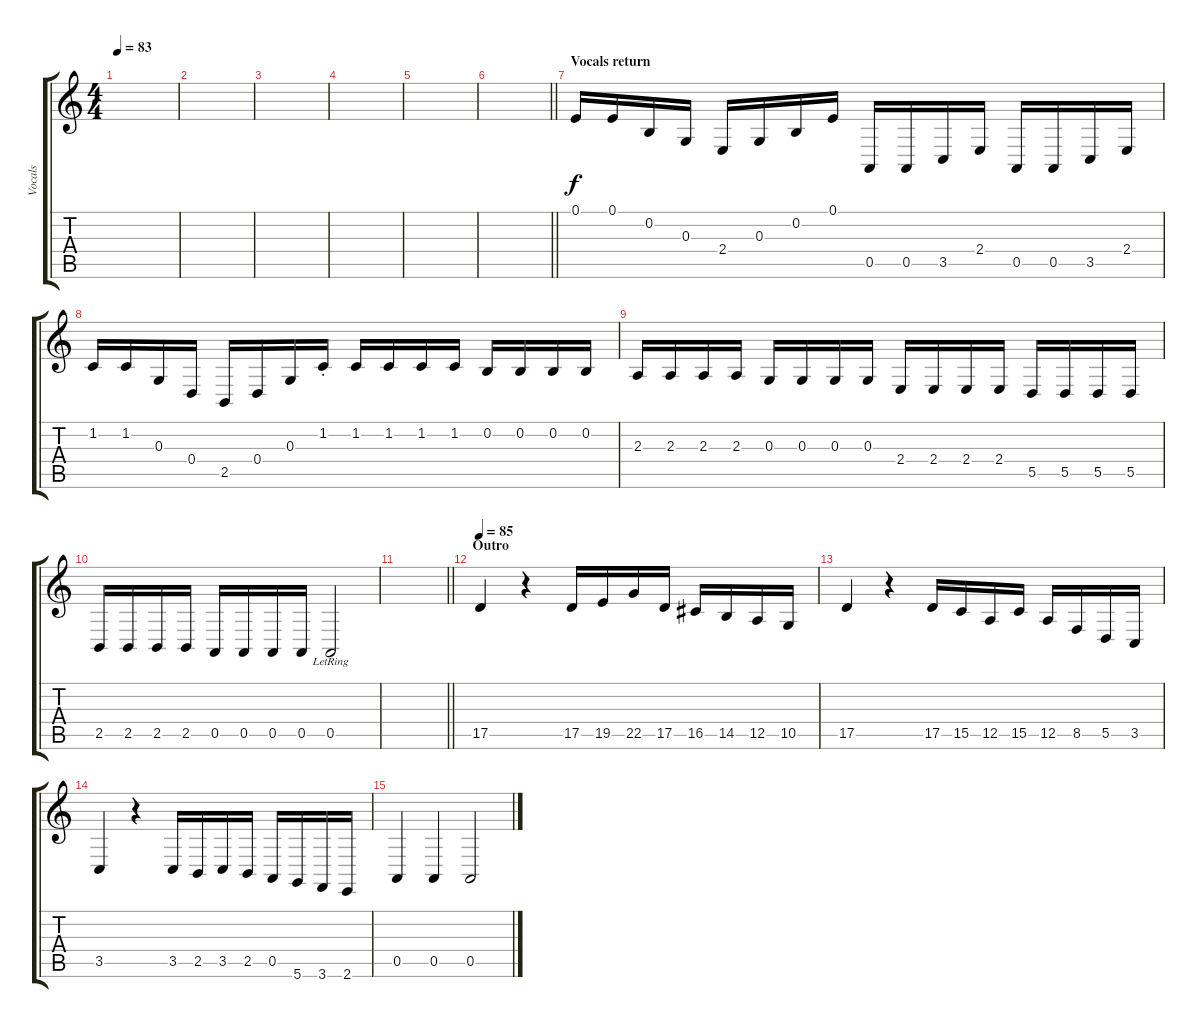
\track ("Vocals" "Vocals") {instrument lead1square}
\staff {score tabs}
\tuning (E4 B3 G3 D3 A2 D2) {hide}
\ts (4 4)
\tempo 83
\clef g2
\ks c
|
|
|
|
|
\barLineRight lightlight
|
\section ("" "Vocals return")
0.1.16 0.1.16 0.2.16 0.3.16 2.4.16 0.3.16 0.2.16 0.1.16 0.5.16 0.5.16 3.5.16 2.4.16 0.5.16 0.5.16 3.5.16 2.4.16 |
1.2.16 1.2.16 0.3.16 0.4.16 2.5.16 0.4.16 0.3.16 1.2{st}.16 1.2.16 1.2.16 1.2.16 1.2.16 0.2.16 0.2.16 0.2.16 0.2.16 |
2.3.16 2.3.16 2.3.16 2.3.16 0.3.16 0.3.16 0.3.16 0.3.16 2.4.16 2.4.16 2.4.16 2.4.16 5.5.16 5.5.16 5.5.16 5.5.16 |
2.5.16 2.5.16 2.5.16 2.5.16 0.5.16 0.5.16 0.5.16 0.5.16 0.5{lr}.2 |
\barLineRight lightlight
|
\section ("" "Outro")
\tempo 85
17.5.4 r.4 17.5.16 19.5.16 22.5.16 17.5.16 16.5.16 14.5.16 12.5.16 10.5.16 |
17.5.4 r.4 17.5.16 15.5.16 12.5.16 15.5.16 12.5.16 8.5.16 5.5.16 3.5.16 |
3.5.4 r.4 3.5.16 2.5.16 3.5.16 2.5.16 0.5.16 5.6.16 3.6.16 2.6.16 |
0.5.4 0.5.4 0.5.2
